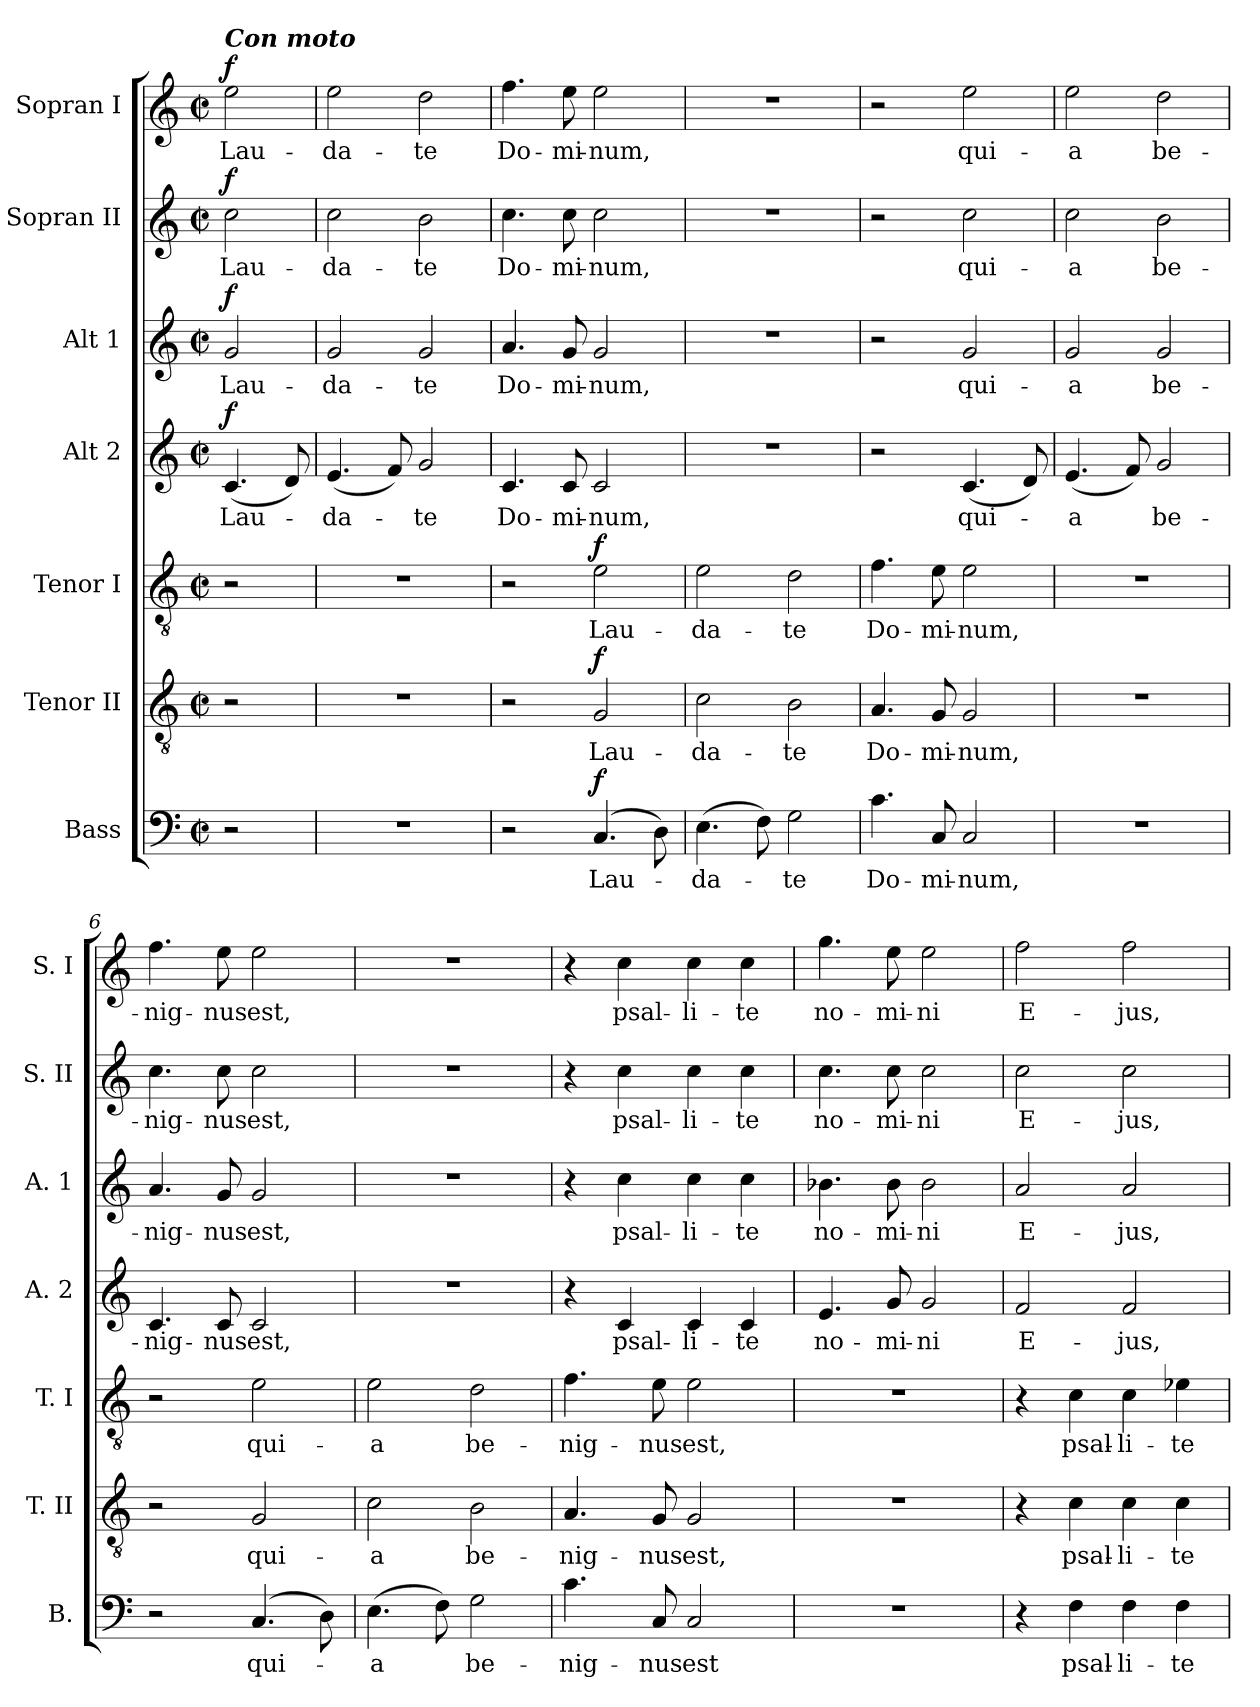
**kern	**text	**dynam	**kern	**text	**dynam	**kern	**text	**dynam	**kern	**text	**dynam	**kern	**text	**dynam	**kern	**text	**dynam	**kern	**text	**dynam
*part7	*part7	*part7	*part6	*part6	*part6	*part5	*part5	*part5	*part4	*part4	*part4	*part3	*part3	*part3	*part2	*part2	*part2	*part1	*part1	*part1
*staff7	*staff7	*staff7	*staff6	*staff6	*staff6	*staff5	*staff5	*staff5	*staff4	*staff4	*staff4	*staff3	*staff3	*staff3	*staff2	*staff2	*staff2	*staff1	*staff1	*staff1
*I"Bass	*	*	*I"Tenor II	*	*	*I"Tenor I	*	*	*I"Alt 2	*	*	*I"Alt 1	*	*	*I"Sopran II	*	*	*I"Sopran I	*	*
*I'B.	*	*	*I'T. II	*	*	*I'T. I	*	*	*I'A. 2	*	*	*I'A. 1	*	*	*I'S. II	*	*	*I'S. I	*	*
*clefF4	*	*	*clefGv2	*	*	*clefGv2	*	*	*clefG2	*	*	*clefG2	*	*	*clefG2	*	*	*clefG2	*	*
*k[]	*	*	*k[]	*	*	*k[]	*	*	*k[]	*	*	*k[]	*	*	*k[]	*	*	*k[]	*	*
*C:	*	*	*C:	*	*	*C:	*	*	*C:	*	*	*C:	*	*	*C:	*	*	*C:	*	*
*M2/2	*	*	*M2/2	*	*	*M2/2	*	*	*M2/2	*	*	*M2/2	*	*	*M2/2	*	*	*M2/2	*	*
*met(c|)	*	*	*met(c|)	*	*	*met(c|)	*	*	*met(c|)	*	*	*met(c|)	*	*	*met(c|)	*	*	*met(c|)	*	*
=	=	=	=	=	=	=	=	=	=	=	=	=	=	=	=	=	=	=	=	=
!	!	!	!	!	!	!	!	!	!	!	!	!	!	!	!	!	!	!LO:TX:a:Bi:t=Con moto	!	!
!	!	!	!	!	!	!	!	!	!	!LO:LY:b	!LO:DY:a	!	!LO:LY:b	!LO:DY:a	!	!LO:LY:b	!LO:DY:a	!	!LO:LY:b	!LO:DY:a
2r	.	.	2r	.	.	2r	.	.	(<4.c/	Lau-	f	2g/	Lau-	f	2cc\	Lau-	f	2ee\	Lau-	f
.	.	.	.	.	.	.	.	.	8d/)	.	.	.	.	.	.	.	.	.	.	.
=1	=1	=1	=1	=1	=1	=1	=1	=1	=1	=1	=1	=1	=1	=1	=1	=1	=1	=1	=1	=1
!	!	!	!	!	!	!	!	!	!	!LO:LY:b	!	!	!LO:LY:b	!	!	!LO:LY:b	!	!	!LO:LY:b	!
1r	.	.	1r	.	.	1r	.	.	(<4.e/	-da-	.	2g/	-da-	.	2cc\	-da-	.	2ee\	-da-	.
.	.	.	.	.	.	.	.	.	8f/)	.	.	.	.	.	.	.	.	.	.	.
!	!	!	!	!	!	!	!	!	!	!LO:LY:b	!	!	!LO:LY:b	!	!	!LO:LY:b	!	!	!LO:LY:b	!
.	.	.	.	.	.	.	.	.	2g/	-te	.	2g/	-te	.	2b\	-te	.	2dd\	-te	.
=2	=2	=2	=2	=2	=2	=2	=2	=2	=2	=2	=2	=2	=2	=2	=2	=2	=2	=2	=2	=2
!	!	!	!	!	!	!	!	!	!	!LO:LY:b	!	!	!LO:LY:b	!	!	!LO:LY:b	!	!	!LO:LY:b	!
2r	.	.	2r	.	.	2r	.	.	4.c/	Do-	.	4.a/	Do-	.	4.cc\	Do-	.	4.ff\	Do-	.
!	!	!	!	!	!	!	!	!	!	!LO:LY:b	!	!	!LO:LY:b	!	!	!LO:LY:b	!	!	!LO:LY:b	!
.	.	.	.	.	.	.	.	.	8c/	-mi-	.	8g/	-mi-	.	8cc\	-mi-	.	8ee\	-mi-	.
!	!LO:LY:b	!LO:DY:a	!	!LO:LY:b	!LO:DY:a	!	!LO:LY:b	!LO:DY:a	!	!LO:LY:b	!	!	!LO:LY:b	!	!	!LO:LY:b	!	!	!LO:LY:b	!
(4.C/	Lau-	f	2G/	Lau-	f	2e\	Lau-	f	2c/	-num,	.	2g/	-num,	.	2cc\	-num,	.	2ee\	-num,	.
8D\)	.	.	.	.	.	.	.	.	.	.	.	.	.	.	.	.	.	.	.	.
=3	=3	=3	=3	=3	=3	=3	=3	=3	=3	=3	=3	=3	=3	=3	=3	=3	=3	=3	=3	=3
!	!LO:LY:b	!	!	!LO:LY:b	!	!	!LO:LY:b	!	!	!	!	!	!	!	!	!	!	!	!	!
(>4.E\	-da-	.	2c\	-da-	.	2e\	-da-	.	1r	.	.	1r	.	.	1r	.	.	1r	.	.
8F\)	.	.	.	.	.	.	.	.	.	.	.	.	.	.	.	.	.	.	.	.
!	!LO:LY:b	!	!	!LO:LY:b	!	!	!LO:LY:b	!	!	!	!	!	!	!	!	!	!	!	!	!
2G\	-te	.	2B\	-te	.	2d\	-te	.	.	.	.	.	.	.	.	.	.	.	.	.
=4	=4	=4	=4	=4	=4	=4	=4	=4	=4	=4	=4	=4	=4	=4	=4	=4	=4	=4	=4	=4
!	!LO:LY:b	!	!	!LO:LY:b	!	!	!LO:LY:b	!	!	!	!	!	!	!	!	!	!	!	!	!
4.c\	Do-	.	4.A/	Do-	.	4.f\	Do-	.	2r	.	.	2r	.	.	2r	.	.	2r	.	.
!	!LO:LY:b	!	!	!LO:LY:b	!	!	!LO:LY:b	!	!	!	!	!	!	!	!	!	!	!	!	!
8C/	-mi-	.	8G/	-mi-	.	8e\	-mi-	.	.	.	.	.	.	.	.	.	.	.	.	.
!	!LO:LY:b	!	!	!LO:LY:b	!	!	!LO:LY:b	!	!	!LO:LY:b	!	!	!LO:LY:b	!	!	!LO:LY:b	!	!	!LO:LY:b	!
2C/	-num,	.	2G/	-num,	.	2e\	-num,	.	(<4.c/	qui-	.	2g/	qui-	.	2cc\	qui-	.	2ee\	qui-	.
.	.	.	.	.	.	.	.	.	8d/)	.	.	.	.	.	.	.	.	.	.	.
=5	=5	=5	=5	=5	=5	=5	=5	=5	=5	=5	=5	=5	=5	=5	=5	=5	=5	=5	=5	=5
!	!	!	!	!	!	!	!	!	!	!LO:LY:b	!	!	!LO:LY:b	!	!	!LO:LY:b	!	!	!LO:LY:b	!
1r	.	.	1r	.	.	1r	.	.	(<4.e/	-a	.	2g/	-a	.	2cc\	-a	.	2ee\	-a	.
.	.	.	.	.	.	.	.	.	8f/)	.	.	.	.	.	.	.	.	.	.	.
!	!	!	!	!	!	!	!	!	!	!LO:LY:b	!	!	!LO:LY:b	!	!	!LO:LY:b	!	!	!LO:LY:b	!
.	.	.	.	.	.	.	.	.	2g/	be-	.	2g/	be-	.	2b\	be-	.	2dd\	be-	.
!!LO:LB:g=z
=6	=6	=6	=6	=6	=6	=6	=6	=6	=6	=6	=6	=6	=6	=6	=6	=6	=6	=6	=6	=6
!	!	!	!	!	!	!	!	!	!	!LO:LY:b	!	!	!LO:LY:b	!	!	!LO:LY:b	!	!	!LO:LY:b	!
2r	.	.	2r	.	.	2r	.	.	4.c/	-nig-	.	4.a/	-nig-	.	4.cc\	-nig-	.	4.ff\	-nig-	.
!	!	!	!	!	!	!	!	!	!	!LO:LY:b	!	!	!LO:LY:b	!	!	!LO:LY:b	!	!	!LO:LY:b	!
.	.	.	.	.	.	.	.	.	8c/	-nus	.	8g/	-nus	.	8cc\	-nus	.	8ee\	-nus	.
!	!LO:LY:b	!	!	!LO:LY:b	!	!	!LO:LY:b	!	!	!LO:LY:b	!	!	!LO:LY:b	!	!	!LO:LY:b	!	!	!LO:LY:b	!
(4.C/	qui-	.	2G/	qui-	.	2e\	qui-	.	2c/	est,	.	2g/	est,	.	2cc\	est,	.	2ee\	est,	.
8D\)	.	.	.	.	.	.	.	.	.	.	.	.	.	.	.	.	.	.	.	.
=7	=7	=7	=7	=7	=7	=7	=7	=7	=7	=7	=7	=7	=7	=7	=7	=7	=7	=7	=7	=7
!	!LO:LY:b	!	!	!LO:LY:b	!	!	!LO:LY:b	!	!	!	!	!	!	!	!	!	!	!	!	!
(>4.E\	-a	.	2c\	-a	.	2e\	-a	.	1r	.	.	1r	.	.	1r	.	.	1r	.	.
8F\)	.	.	.	.	.	.	.	.	.	.	.	.	.	.	.	.	.	.	.	.
!	!LO:LY:b	!	!	!LO:LY:b	!	!	!LO:LY:b	!	!	!	!	!	!	!	!	!	!	!	!	!
2G\	be-	.	2B\	be-	.	2d\	be-	.	.	.	.	.	.	.	.	.	.	.	.	.
=8	=8	=8	=8	=8	=8	=8	=8	=8	=8	=8	=8	=8	=8	=8	=8	=8	=8	=8	=8	=8
!	!LO:LY:b	!	!	!LO:LY:b	!	!	!LO:LY:b	!	!	!	!	!	!	!	!	!	!	!	!	!
4.c\	-nig-	.	4.A/	-nig-	.	4.f\	-nig-	.	4r	.	.	4r	.	.	4r	.	.	4r	.	.
!	!	!	!	!	!	!	!	!	!	!LO:LY:b	!	!	!LO:LY:b	!	!	!LO:LY:b	!	!	!LO:LY:b	!
.	.	.	.	.	.	.	.	.	4c/	psal-	.	4cc\	psal-	.	4cc\	psal-	.	4cc\	psal-	.
!	!LO:LY:b	!	!	!LO:LY:b	!	!	!LO:LY:b	!	!	!	!	!	!	!	!	!	!	!	!	!
8C/	-nus	.	8G/	-nus	.	8e\	-nus	.	.	.	.	.	.	.	.	.	.	.	.	.
!	!LO:LY:b	!	!	!LO:LY:b	!	!	!LO:LY:b	!	!	!LO:LY:b	!	!	!LO:LY:b	!	!	!LO:LY:b	!	!	!LO:LY:b	!
2C/	est	.	2G/	est,	.	2e\	est,	.	4c/	-li-	.	4cc\	-li-	.	4cc\	-li-	.	4cc\	-li-	.
!	!	!	!	!	!	!	!	!	!	!LO:LY:b	!	!	!LO:LY:b	!	!	!LO:LY:b	!	!	!LO:LY:b	!
.	.	.	.	.	.	.	.	.	4c/	-te	.	4cc\	-te	.	4cc\	-te	.	4cc\	-te	.
=9	=9	=9	=9	=9	=9	=9	=9	=9	=9	=9	=9	=9	=9	=9	=9	=9	=9	=9	=9	=9
!	!	!	!	!	!	!	!	!	!	!LO:LY:b	!	!	!LO:LY:b	!	!	!LO:LY:b	!	!	!LO:LY:b	!
1r	.	.	1r	.	.	1r	.	.	4.e/	no-	.	4.b-X\	no-	.	4.cc\	no-	.	4.gg\	no-	.
!	!	!	!	!	!	!	!	!	!	!LO:LY:b	!	!	!LO:LY:b	!	!	!LO:LY:b	!	!	!LO:LY:b	!
.	.	.	.	.	.	.	.	.	8g/	-mi-	.	8b-\	-mi-	.	8cc\	-mi-	.	8ee\	-mi-	.
!	!	!	!	!	!	!	!	!	!	!LO:LY:b	!	!	!LO:LY:b	!	!	!LO:LY:b	!	!	!LO:LY:b	!
.	.	.	.	.	.	.	.	.	2g/	-ni	.	2b-\	-ni	.	2cc\	-ni	.	2ee\	-ni	.
=10	=10	=10	=10	=10	=10	=10	=10	=10	=10	=10	=10	=10	=10	=10	=10	=10	=10	=10	=10	=10
!	!	!	!	!	!	!	!	!	!	!LO:LY:b	!	!	!LO:LY:b	!	!	!LO:LY:b	!	!	!LO:LY:b	!
4r	.	.	4r	.	.	4r	.	.	2f/	E-	.	2a/	E-	.	2cc\	E-	.	2ff\	E-	.
!	!LO:LY:b	!	!	!LO:LY:b	!	!	!LO:LY:b	!	!	!	!	!	!	!	!	!	!	!	!	!
4F\	psal-	.	4c\	psal-	.	4c\	psal-	.	.	.	.	.	.	.	.	.	.	.	.	.
!	!LO:LY:b	!	!	!LO:LY:b	!	!	!LO:LY:b	!	!	!LO:LY:b	!	!	!LO:LY:b	!	!	!LO:LY:b	!	!	!LO:LY:b	!
4F\	-li-	.	4c\	-li-	.	4c\	-li-	.	2f/	-jus,	.	2a/	-jus,	.	2cc\	-jus,	.	2ff\	-jus,	.
!	!LO:LY:b	!	!	!LO:LY:b	!	!	!LO:LY:b	!	!	!	!	!	!	!	!	!	!	!	!	!
4F\	-te	.	4c\	-te	.	4e-X\	-te	.	.	.	.	.	.	.	.	.	.	.	.	.
=	=	=	=	=	=	=	=	=	=	=	=	=	=	=	=	=	=	=	=	=
*-	*-	*-	*-	*-	*-	*-	*-	*-	*-	*-	*-	*-	*-	*-	*-	*-	*-	*-	*-	*-
